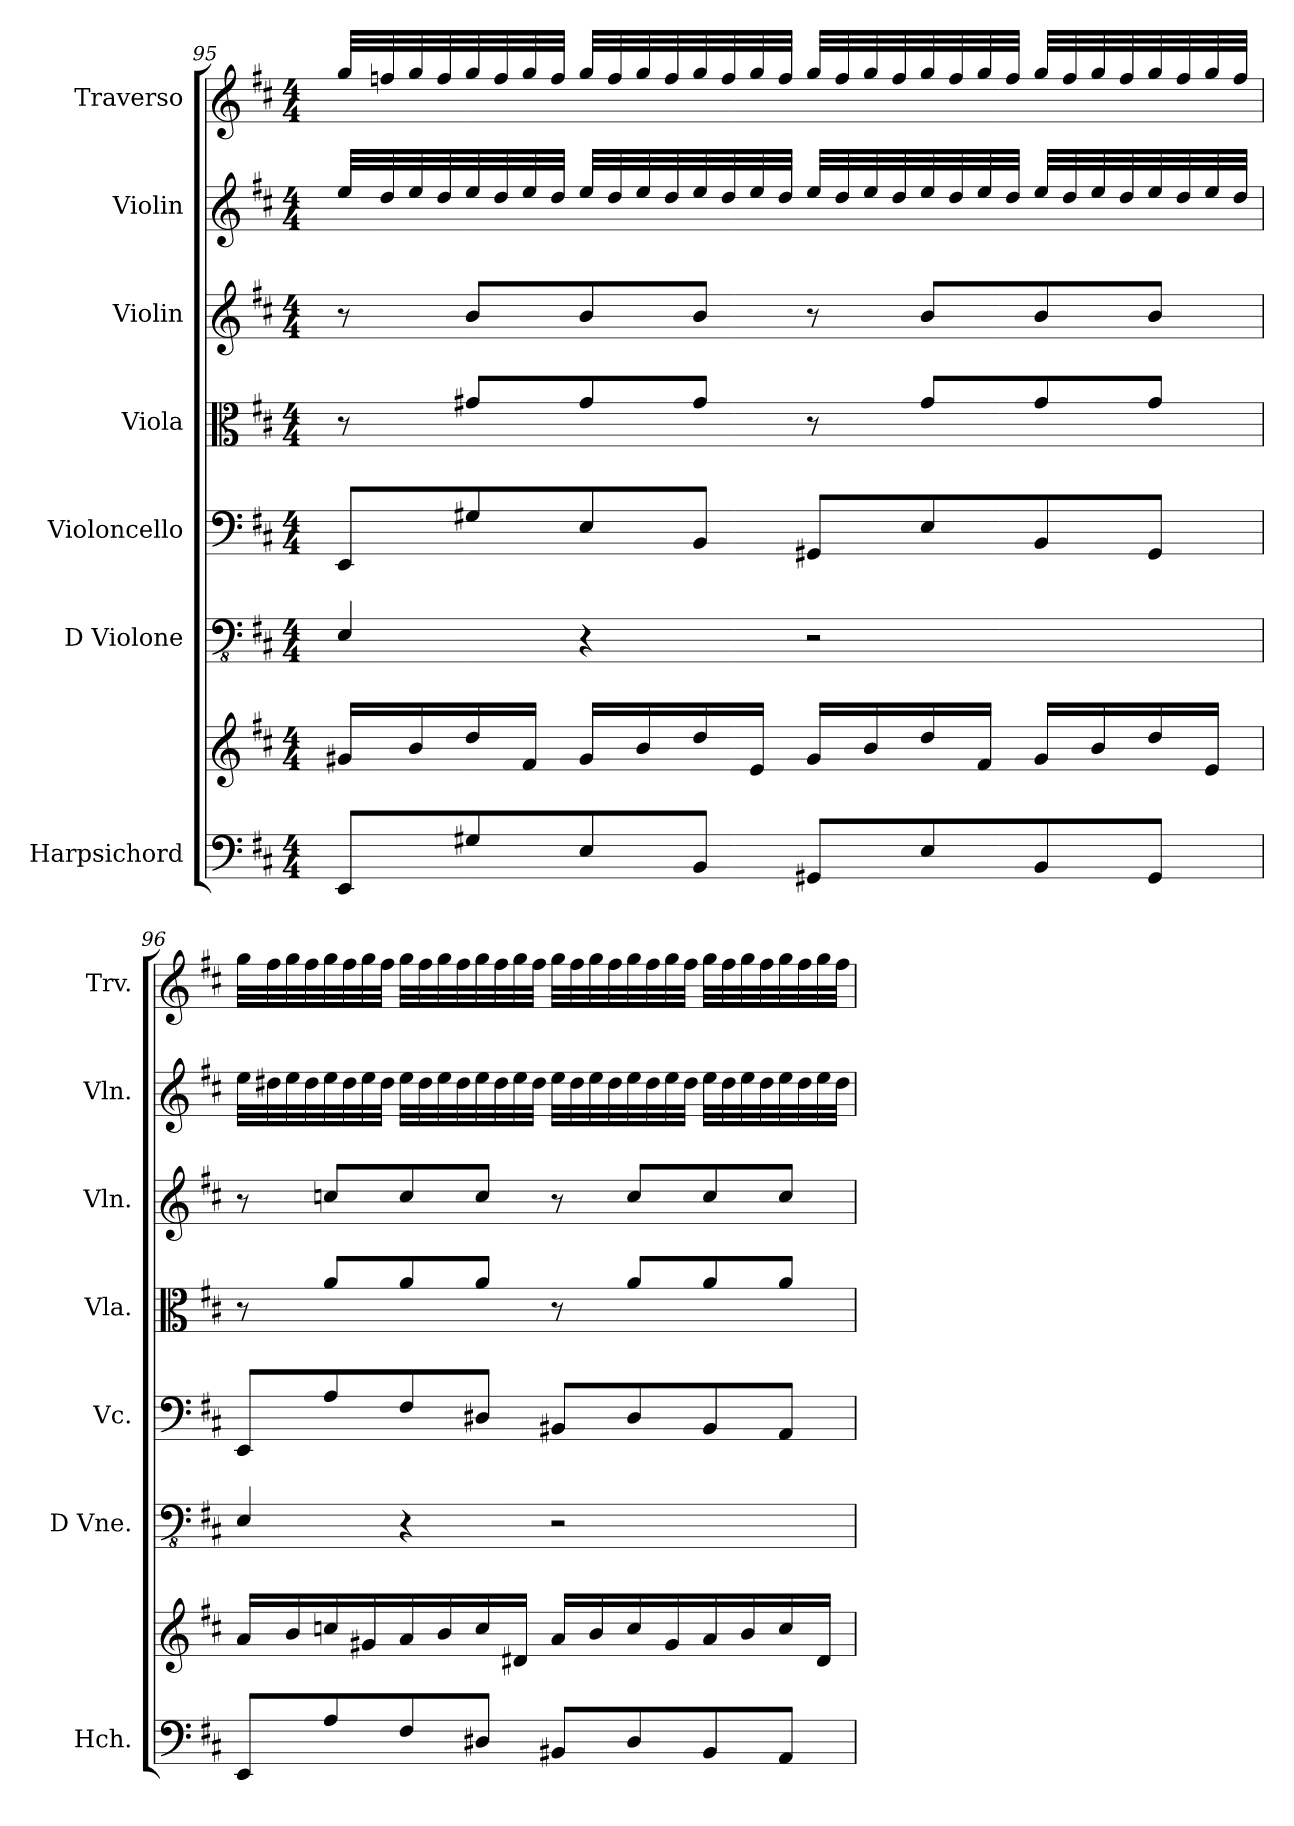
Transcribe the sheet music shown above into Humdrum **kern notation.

**kern	**kern	**kern	**kern	**kern	**kern	**kern	**kern
*part7	*part7	*part6	*part5	*part4	*part3	*part2	*part1
*staff8	*staff7	*staff6	*staff5	*staff4	*staff3	*staff2	*staff1
*I"Harpsichord	*	*I"D Violone	*I"Violoncello	*I"Viola	*I"Violin	*I"Violin	*I"Traverso
*I'Hch.	*	*I'D Vne.	*I'Vc.	*I'Vla.	*I'Vln.	*I'Vln.	*I'Trv.
!!LO:PB:g=z
*clefF4	*clefG2	*clefFv4	*clefF4	*clefC3	*clefG2	*clefG2	*clefG2
*	*	*ITrd7c12	*	*	*	*	*
*k[f#c#]	*k[f#c#]	*k[f#c#]	*k[f#c#]	*k[f#c#]	*k[f#c#]	*k[f#c#]	*k[f#c#]
*M4/4	*M4/4	*M4/4	*M4/4	*M4/4	*M4/4	*M4/4	*M4/4
=95	=95	=95	=95	=95	=95	=95	=95
8EE/L	16g#X/LL	4EEE/	8EE/L	8r	8r	32ee/LLL	32gg/LLL
.	.	.	.	.	.	32dd/	32ffn/
.	16b/	.	.	.	.	32ee/	32gg/
.	.	.	.	.	.	32dd/	32ff/
8G#X/	16dd/	.	8G#X/	8g#X/L	8b/L	32ee/	32gg/
.	.	.	.	.	.	32dd/	32ff/
.	16f#/JJ	.	.	.	.	32ee/	32gg/
.	.	.	.	.	.	32dd/JJJ	32ff/JJJ
8E/	16g#/LL	4r	8E/	8g#/	8b/	32ee/LLL	32gg/LLL
.	.	.	.	.	.	32dd/	32ff/
.	16b/	.	.	.	.	32ee/	32gg/
.	.	.	.	.	.	32dd/	32ff/
8BB/J	16dd/	.	8BB/J	8g#/J	8b/J	32ee/	32gg/
.	.	.	.	.	.	32dd/	32ff/
.	16e/JJ	.	.	.	.	32ee/	32gg/
.	.	.	.	.	.	32dd/JJJ	32ff/JJJ
8GG#X/L	16g#/LL	2r	8GG#X/L	8r	8r	32ee/LLL	32gg/LLL
.	.	.	.	.	.	32dd/	32ff/
.	16b/	.	.	.	.	32ee/	32gg/
.	.	.	.	.	.	32dd/	32ff/
8E/	16dd/	.	8E/	8g#/L	8b/L	32ee/	32gg/
.	.	.	.	.	.	32dd/	32ff/
.	16f#/JJ	.	.	.	.	32ee/	32gg/
.	.	.	.	.	.	32dd/JJJ	32ff/JJJ
8BB/	16g#/LL	.	8BB/	8g#/	8b/	32ee/LLL	32gg/LLL
.	.	.	.	.	.	32dd/	32ff/
.	16b/	.	.	.	.	32ee/	32gg/
.	.	.	.	.	.	32dd/	32ff/
8GG#/J	16dd/	.	8GG#/J	8g#/J	8b/J	32ee/	32gg/
.	.	.	.	.	.	32dd/	32ff/
.	16e/JJ	.	.	.	.	32ee/	32gg/
.	.	.	.	.	.	32dd/JJJ	32ff/JJJ
!!LO:PB:g=z
=96	=96	=96	=96	=96	=96	=96	=96
8EE/L	16a/LL	4EEE/	8EE/L	8r	8r	32ee\LLL	32gg\LLL
.	.	.	.	.	.	32dd#X\	32ff#\
.	16b/	.	.	.	.	32ee\	32gg\
.	.	.	.	.	.	32dd#\	32ff#\
8A/	16ccn/	.	8A/	8a/L	8ccn/L	32ee\	32gg\
.	.	.	.	.	.	32dd#\	32ff#\
.	16g#X/	.	.	.	.	32ee\	32gg\
.	.	.	.	.	.	32dd#\JJJ	32ff#\JJJ
8F#/	16a/	4r	8F#/	8a/	8cc/	32ee\LLL	32gg\LLL
.	.	.	.	.	.	32dd#\	32ff#\
.	16b/	.	.	.	.	32ee\	32gg\
.	.	.	.	.	.	32dd#\	32ff#\
8D#X/J	16cc/	.	8D#X/J	8a/J	8cc/J	32ee\	32gg\
.	.	.	.	.	.	32dd#\	32ff#\
.	16d#X/JJ	.	.	.	.	32ee\	32gg\
.	.	.	.	.	.	32dd#\JJJ	32ff#\JJJ
8BB#X/L	16a/LL	2r	8BB#X/L	8r	8r	32ee\LLL	32gg\LLL
.	.	.	.	.	.	32dd#\	32ff#\
.	16b/	.	.	.	.	32ee\	32gg\
.	.	.	.	.	.	32dd#\	32ff#\
8D#/	16cc/	.	8D#/	8a/L	8cc/L	32ee\	32gg\
.	.	.	.	.	.	32dd#\	32ff#\
.	16g#/	.	.	.	.	32ee\	32gg\
.	.	.	.	.	.	32dd#\JJJ	32ff#\JJJ
8BB#/	16a/	.	8BB#/	8a/	8cc/	32ee\LLL	32gg\LLL
.	.	.	.	.	.	32dd#\	32ff#\
.	16b/	.	.	.	.	32ee\	32gg\
.	.	.	.	.	.	32dd#\	32ff#\
8AA/J	16cc/	.	8AA/J	8a/J	8cc/J	32ee\	32gg\
.	.	.	.	.	.	32dd#\	32ff#\
.	16d#/JJ	.	.	.	.	32ee\	32gg\
.	.	.	.	.	.	32dd#\JJJ	32ff#\JJJ
=	=	=	=	=	=	=	=
*-	*-	*-	*-	*-	*-	*-	*-
